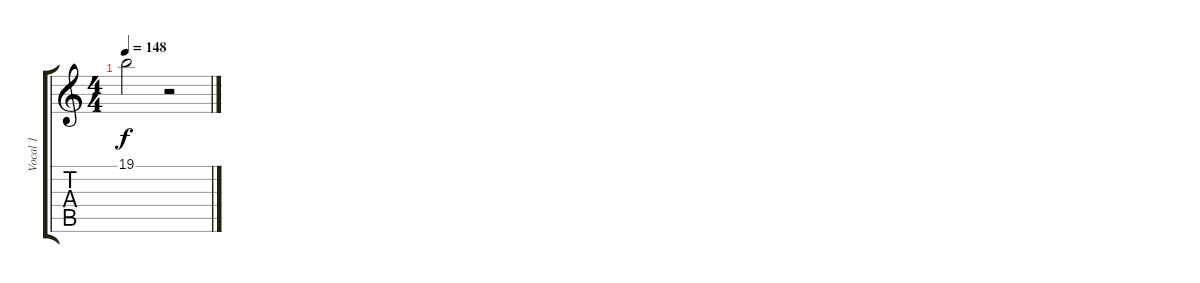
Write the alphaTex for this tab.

\track ("Vocal 1" "Vocal 1") {instrument flute}
\staff {score tabs}
\tuning (E4 B3 G3 D3 A2 E2) {hide}
\ts (4 4)
\tempo 148
\clef g2
\ks c
19.1{t}.2{dy f} r.2
